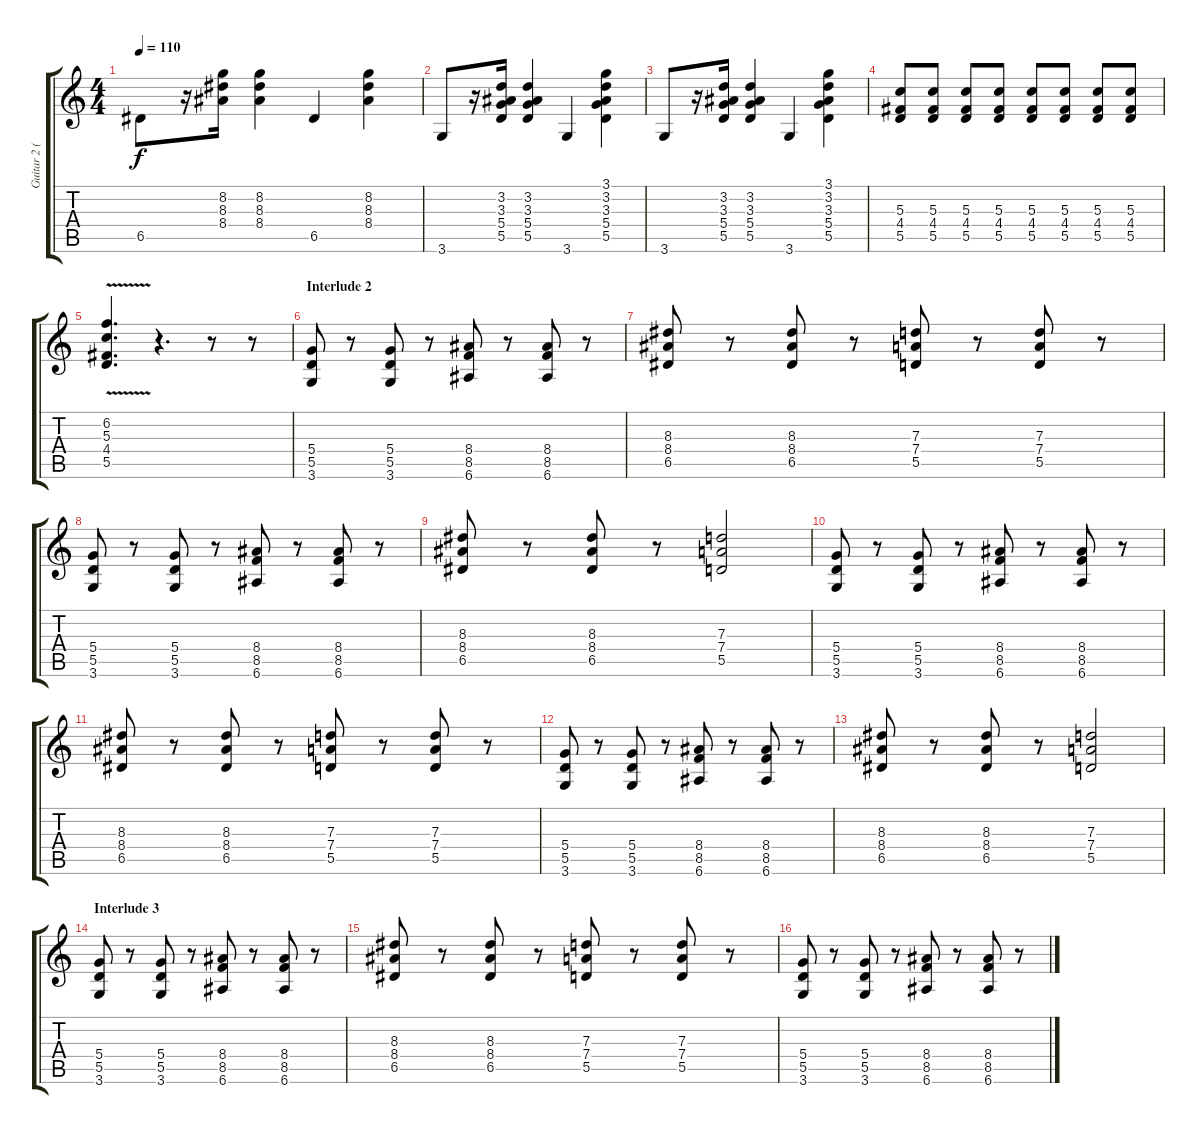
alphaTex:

\track ("Guitar 2 (clean)" "Guitar 2 (") {instrument electricguitarclean}
\staff {score tabs}
\tuning (E4 B3 G3 D3 A2 E2) {hide}
\ts (4 4)
\tempo 110
\clef g2
\ks c
6.5.8{dy f} r.16 (8.2 8.3 8.4).16 (8.2 8.3 8.4).4 6.5.4 (8.2 8.3 8.4).4 |
3.6.8 r.16 (3.2 3.3 5.4 5.5).16 (3.2 3.3 5.4 5.5).4 3.6.4 (3.1 3.2 3.3 5.4 5.5).4 |
3.6.8 r.16 (3.2 3.3 5.4 5.5).16 (3.2 3.3 5.4 5.5).4 3.6.4 (3.1 3.2 3.3 5.4 5.5).4 |
(5.3 4.4 5.5).8 (5.3 4.4 5.5).8 (5.3 4.4 5.5).8 (5.3 4.4 5.5).8 (5.3 4.4 5.5).8 (5.3 4.4 5.5).8 (5.3 4.4 5.5).8 (5.3 4.4 5.5).8 |
(6.2{v} 5.3{v} 4.4{v} 5.5{v}).4{d} r.4{d} r.8 r.8 |
\section ("" "Interlude 2")
(5.4 5.5 3.6).8 r.8 (5.4 5.5 3.6).8 r.8 (8.4 8.5 6.6).8 r.8 (8.4 8.5 6.6).8 r.8 |
(8.3 8.4 6.5).8 r.8 (8.3 8.4 6.5).8 r.8 (7.3 7.4 5.5).8 r.8 (7.3 7.4 5.5).8 r.8 |
(5.4 5.5 3.6).8 r.8 (5.4 5.5 3.6).8 r.8 (8.4 8.5 6.6).8 r.8 (8.4 8.5 6.6).8 r.8 |
(8.3 8.4 6.5).8 r.8 (8.3 8.4 6.5).8 r.8 (7.3 7.4 5.5).2 |
(5.4 5.5 3.6).8 r.8 (5.4 5.5 3.6).8 r.8 (8.4 8.5 6.6).8 r.8 (8.4 8.5 6.6).8 r.8 |
(8.3 8.4 6.5).8 r.8 (8.3 8.4 6.5).8 r.8 (7.3 7.4 5.5).8 r.8 (7.3 7.4 5.5).8 r.8 |
(5.4 5.5 3.6).8 r.8 (5.4 5.5 3.6).8 r.8 (8.4 8.5 6.6).8 r.8 (8.4 8.5 6.6).8 r.8 |
(8.3 8.4 6.5).8 r.8 (8.3 8.4 6.5).8 r.8 (7.3 7.4 5.5).2 |
\section ("" "Interlude 3")
(5.4 5.5 3.6).8 r.8 (5.4 5.5 3.6).8 r.8 (8.4 8.5 6.6).8 r.8 (8.4 8.5 6.6).8 r.8 |
(8.3 8.4 6.5).8 r.8 (8.3 8.4 6.5).8 r.8 (7.3 7.4 5.5).8 r.8 (7.3 7.4 5.5).8 r.8 |
(5.4 5.5 3.6).8 r.8 (5.4 5.5 3.6).8 r.8 (8.4 8.5 6.6).8 r.8 (8.4 8.5 6.6).8 r.8
